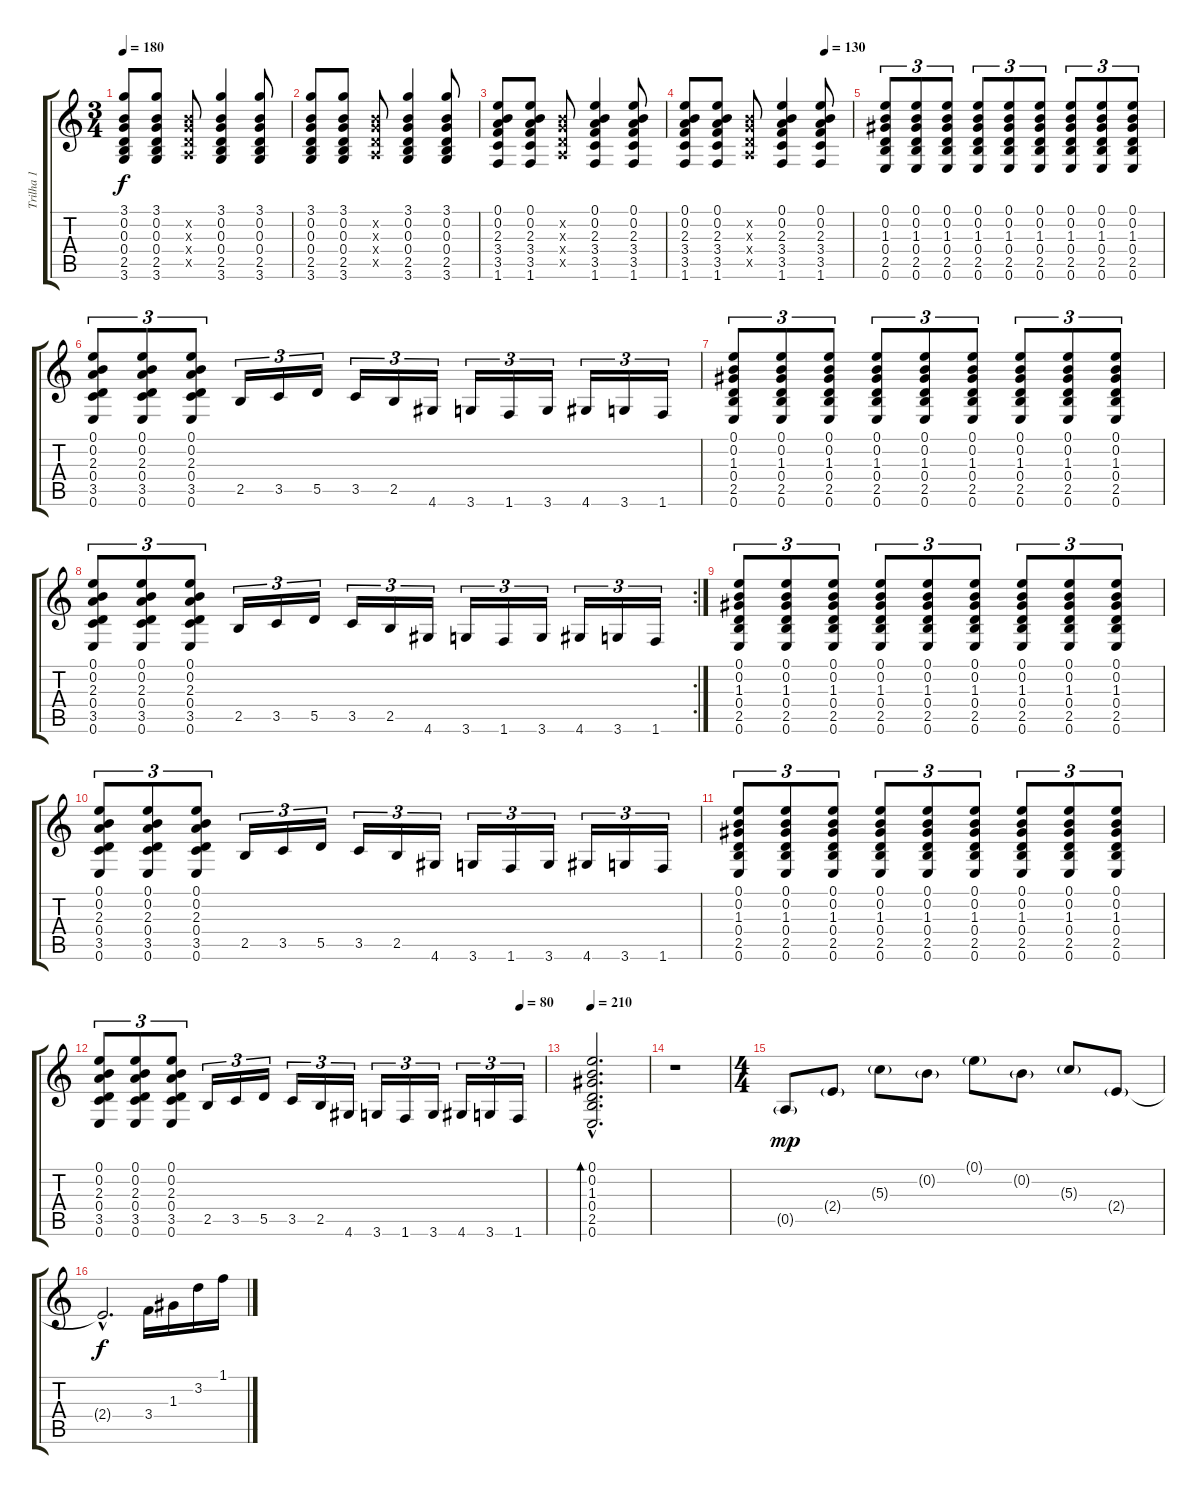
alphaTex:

\track ("Trilha 1" "Trilha 1") {instrument acousticguitarnylon}
\staff {score tabs}
\tuning (E4 B3 G3 D3 A2 E2) {hide}
\ts (3 4)
\tempo 180
\clef g2
\ks c
(3.1 0.2 0.3 0.4 2.5 3.6).8{dy f} (3.1 0.2 0.3 0.4 2.5 3.6).8 (0.2{x} 0.3{x} 0.4{x} 0.5{x}).8 (3.1 0.2 0.3 0.4 2.5 3.6).4 (3.1 0.2 0.3 0.4 2.5 3.6).8 |
(3.1 0.2 0.3 0.4 2.5 3.6).8 (3.1 0.2 0.3 0.4 2.5 3.6).8 (0.2{x} 0.3{x} 0.4{x} 0.5{x}).8 (3.1 0.2 0.3 0.4 2.5 3.6).4 (3.1 0.2 0.3 0.4 2.5 3.6).8 |
(0.1 0.2 2.3 3.4 3.5 1.6).8 (0.1 0.2 2.3 3.4 3.5 1.6).8 (0.2{x} 0.3{x} 0.4{x} 0.5{x}).8 (0.1 0.2 2.3 3.4 3.5 1.6).4 (0.1 0.2 2.3 3.4 3.5 1.6).8 |
\tempo (130 0.8333333333333334)
(0.1 0.2 2.3 3.4 3.5 1.6).8 (0.1 0.2 2.3 3.4 3.5 1.6).8 (0.2{x} 0.3{x} 0.4{x} 0.5{x}).8 (0.1 0.2 2.3 3.4 3.5 1.6).4 (0.1 0.2 2.3 3.4 3.5 1.6).8 |
(0.1 0.2 1.3 0.4 2.5 0.6).8{tu (3 2)} (0.1 0.2 1.3 0.4 2.5 0.6).8{tu (3 2)} (0.1 0.2 1.3 0.4 2.5 0.6).8{tu (3 2)} (0.1 0.2 1.3 0.4 2.5 0.6).8{tu (3 2)} (0.1 0.2 1.3 0.4 2.5 0.6).8{tu (3 2)} (0.1 0.2 1.3 0.4 2.5 0.6).8{tu (3 2)} (0.1 0.2 1.3 0.4 2.5 0.6).8{tu (3 2)} (0.1 0.2 1.3 0.4 2.5 0.6).8{tu (3 2)} (0.1 0.2 1.3 0.4 2.5 0.6).8{tu (3 2)} |
(0.1 0.2 2.3 0.4 3.5 0.6).8{tu (3 2)} (0.1 0.2 2.3 0.4 3.5 0.6).8{tu (3 2)} (0.1 0.2 2.3 0.4 3.5 0.6).8{tu (3 2)} 2.5.16{tu (3 2)} 3.5.16{tu (3 2)} 5.5.16{tu (3 2)} 3.5.16{tu (3 2)} 2.5.16{tu (3 2)} 4.6.16{tu (3 2)} 3.6.16{tu (3 2)} 1.6.16{tu (3 2)} 3.6.16{tu (3 2)} 4.6.16{tu (3 2)} 3.6.16{tu (3 2)} 1.6.16{tu (3 2)} |
(0.1 0.2 1.3 0.4 2.5 0.6).8{tu (3 2)} (0.1 0.2 1.3 0.4 2.5 0.6).8{tu (3 2)} (0.1 0.2 1.3 0.4 2.5 0.6).8{tu (3 2)} (0.1 0.2 1.3 0.4 2.5 0.6).8{tu (3 2)} (0.1 0.2 1.3 0.4 2.5 0.6).8{tu (3 2)} (0.1 0.2 1.3 0.4 2.5 0.6).8{tu (3 2)} (0.1 0.2 1.3 0.4 2.5 0.6).8{tu (3 2)} (0.1 0.2 1.3 0.4 2.5 0.6).8{tu (3 2)} (0.1 0.2 1.3 0.4 2.5 0.6).8{tu (3 2)} |
\rc 2
(0.1 0.2 2.3 0.4 3.5 0.6).8{tu (3 2)} (0.1 0.2 2.3 0.4 3.5 0.6).8{tu (3 2)} (0.1 0.2 2.3 0.4 3.5 0.6).8{tu (3 2)} 2.5.16{tu (3 2)} 3.5.16{tu (3 2)} 5.5.16{tu (3 2)} 3.5.16{tu (3 2)} 2.5.16{tu (3 2)} 4.6.16{tu (3 2)} 3.6.16{tu (3 2)} 1.6.16{tu (3 2)} 3.6.16{tu (3 2)} 4.6.16{tu (3 2)} 3.6.16{tu (3 2)} 1.6.16{tu (3 2)} |
(0.1 0.2 1.3 0.4 2.5 0.6).8{tu (3 2)} (0.1 0.2 1.3 0.4 2.5 0.6).8{tu (3 2)} (0.1 0.2 1.3 0.4 2.5 0.6).8{tu (3 2)} (0.1 0.2 1.3 0.4 2.5 0.6).8{tu (3 2)} (0.1 0.2 1.3 0.4 2.5 0.6).8{tu (3 2)} (0.1 0.2 1.3 0.4 2.5 0.6).8{tu (3 2)} (0.1 0.2 1.3 0.4 2.5 0.6).8{tu (3 2)} (0.1 0.2 1.3 0.4 2.5 0.6).8{tu (3 2)} (0.1 0.2 1.3 0.4 2.5 0.6).8{tu (3 2)} |
(0.1 0.2 2.3 0.4 3.5 0.6).8{tu (3 2)} (0.1 0.2 2.3 0.4 3.5 0.6).8{tu (3 2)} (0.1 0.2 2.3 0.4 3.5 0.6).8{tu (3 2)} 2.5.16{tu (3 2)} 3.5.16{tu (3 2)} 5.5.16{tu (3 2)} 3.5.16{tu (3 2)} 2.5.16{tu (3 2)} 4.6.16{tu (3 2)} 3.6.16{tu (3 2)} 1.6.16{tu (3 2)} 3.6.16{tu (3 2)} 4.6.16{tu (3 2)} 3.6.16{tu (3 2)} 1.6.16{tu (3 2)} |
(0.1 0.2 1.3 0.4 2.5 0.6).8{tu (3 2)} (0.1 0.2 1.3 0.4 2.5 0.6).8{tu (3 2)} (0.1 0.2 1.3 0.4 2.5 0.6).8{tu (3 2)} (0.1 0.2 1.3 0.4 2.5 0.6).8{tu (3 2)} (0.1 0.2 1.3 0.4 2.5 0.6).8{tu (3 2)} (0.1 0.2 1.3 0.4 2.5 0.6).8{tu (3 2)} (0.1 0.2 1.3 0.4 2.5 0.6).8{tu (3 2)} (0.1 0.2 1.3 0.4 2.5 0.6).8{tu (3 2)} (0.1 0.2 1.3 0.4 2.5 0.6).8{tu (3 2)} |
\tempo (80 0.9444444444444444)
(0.1 0.2 2.3 0.4 3.5 0.6).8{tu (3 2)} (0.1 0.2 2.3 0.4 3.5 0.6).8{tu (3 2)} (0.1 0.2 2.3 0.4 3.5 0.6).8{tu (3 2)} 2.5.16{tu (3 2)} 3.5.16{tu (3 2)} 5.5.16{tu (3 2)} 3.5.16{tu (3 2)} 2.5.16{tu (3 2)} 4.6.16{tu (3 2)} 3.6.16{tu (3 2)} 1.6.16{tu (3 2)} 3.6.16{tu (3 2)} 4.6.16{tu (3 2)} 3.6.16{tu (3 2)} 1.6.16{tu (3 2)} |
\tempo 210
(0.1{hac} 0.2{hac} 1.3{hac} 0.4{hac} 2.5{hac} 0.6{hac}).2{d bd 480} |
r.1 |
\ts (4 4)
0.5{g}.8{dy mp} 2.4{g}.8 5.3{g}.8 0.2{g}.8 0.1{g}.8 0.2{g}.8 5.3{g}.8 2.4{g}.8 |
2.4{hac t}.2{d dy f} 3.4.16 1.3.16 3.2.16 1.1.16
